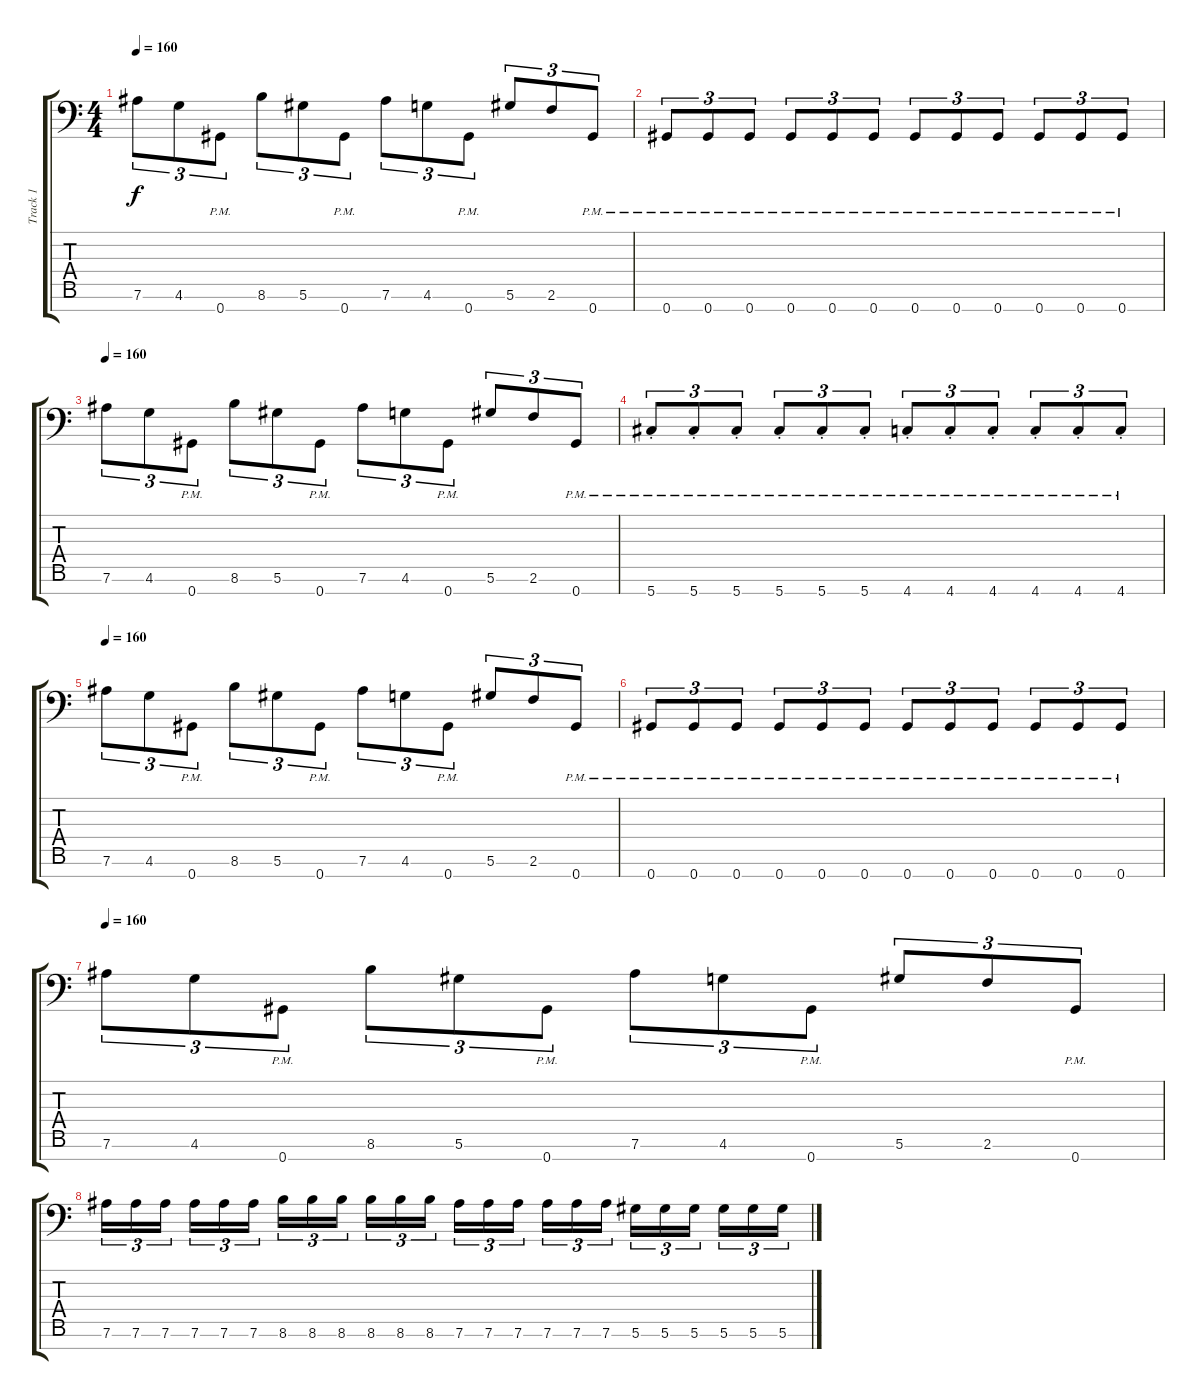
\track ("Track 1" "Track 1") {instrument distortionguitar}
\staff {score tabs}
\tuning (Eb4 Bb3 Gb3 Db3 Ab2 Eb2 Ab1) {hide}
\ts (4 4)
\tempo 160
\clef f4
\ks c
7.6.8{tu (3 2) dy f} 4.6.8{tu (3 2)} 0.7{pm}.8{tu (3 2)} 8.6.8{tu (3 2)} 5.6.8{tu (3 2)} 0.7{pm}.8{tu (3 2)} 7.6.8{tu (3 2)} 4.6.8{tu (3 2)} 0.7{pm}.8{tu (3 2)} 5.6.8{tu (3 2)} 2.6.8{tu (3 2)} 0.7{pm}.8{tu (3 2)} |
0.7{pm}.8{tu (3 2)} 0.7{pm}.8{tu (3 2)} 0.7{pm}.8{tu (3 2)} 0.7{pm}.8{tu (3 2)} 0.7{pm}.8{tu (3 2)} 0.7{pm}.8{tu (3 2)} 0.7{pm}.8{tu (3 2)} 0.7{pm}.8{tu (3 2)} 0.7{pm}.8{tu (3 2)} 0.7{pm}.8{tu (3 2)} 0.7{pm}.8{tu (3 2)} 0.7{pm}.8{tu (3 2)} |
\tempo 160
7.6.8{tu (3 2)} 4.6.8{tu (3 2)} 0.7{pm}.8{tu (3 2)} 8.6.8{tu (3 2)} 5.6.8{tu (3 2)} 0.7{pm}.8{tu (3 2)} 7.6.8{tu (3 2)} 4.6.8{tu (3 2)} 0.7{pm}.8{tu (3 2)} 5.6.8{tu (3 2)} 2.6.8{tu (3 2)} 0.7{pm}.8{tu (3 2)} |
5.7{pm st}.8{tu (3 2)} 5.7{pm st}.8{tu (3 2)} 5.7{pm st}.8{tu (3 2)} 5.7{pm st}.8{tu (3 2)} 5.7{pm st}.8{tu (3 2)} 5.7{pm st}.8{tu (3 2)} 4.7{pm st}.8{tu (3 2)} 4.7{pm st}.8{tu (3 2)} 4.7{pm st}.8{tu (3 2)} 4.7{pm st}.8{tu (3 2)} 4.7{pm st}.8{tu (3 2)} 4.7{pm st}.8{tu (3 2)} |
\tempo 160
7.6.8{tu (3 2)} 4.6.8{tu (3 2)} 0.7{pm}.8{tu (3 2)} 8.6.8{tu (3 2)} 5.6.8{tu (3 2)} 0.7{pm}.8{tu (3 2)} 7.6.8{tu (3 2)} 4.6.8{tu (3 2)} 0.7{pm}.8{tu (3 2)} 5.6.8{tu (3 2)} 2.6.8{tu (3 2)} 0.7{pm}.8{tu (3 2)} |
0.7{pm}.8{tu (3 2)} 0.7{pm}.8{tu (3 2)} 0.7{pm}.8{tu (3 2)} 0.7{pm}.8{tu (3 2)} 0.7{pm}.8{tu (3 2)} 0.7{pm}.8{tu (3 2)} 0.7{pm}.8{tu (3 2)} 0.7{pm}.8{tu (3 2)} 0.7{pm}.8{tu (3 2)} 0.7{pm}.8{tu (3 2)} 0.7{pm}.8{tu (3 2)} 0.7{pm}.8{tu (3 2)} |
\tempo 160
7.6.8{tu (3 2)} 4.6.8{tu (3 2)} 0.7{pm}.8{tu (3 2)} 8.6.8{tu (3 2)} 5.6.8{tu (3 2)} 0.7{pm}.8{tu (3 2)} 7.6.8{tu (3 2)} 4.6.8{tu (3 2)} 0.7{pm}.8{tu (3 2)} 5.6.8{tu (3 2)} 2.6.8{tu (3 2)} 0.7{pm}.8{tu (3 2)} |
7.6.16{tu (3 2)} 7.6.16{tu (3 2)} 7.6.16{tu (3 2) beam splitsecondary} 7.6.16{tu (3 2)} 7.6.16{tu (3 2)} 7.6.16{tu (3 2)} 8.6.16{tu (3 2)} 8.6.16{tu (3 2)} 8.6.16{tu (3 2) beam splitsecondary} 8.6.16{tu (3 2)} 8.6.16{tu (3 2)} 8.6.16{tu (3 2)} 7.6.16{tu (3 2)} 7.6.16{tu (3 2)} 7.6.16{tu (3 2) beam splitsecondary} 7.6.16{tu (3 2)} 7.6.16{tu (3 2)} 7.6.16{tu (3 2)} 5.6.16{tu (3 2)} 5.6.16{tu (3 2)} 5.6.16{tu (3 2) beam splitsecondary} 5.6.16{tu (3 2)} 5.6.16{tu (3 2)} 5.6.16{tu (3 2)}
